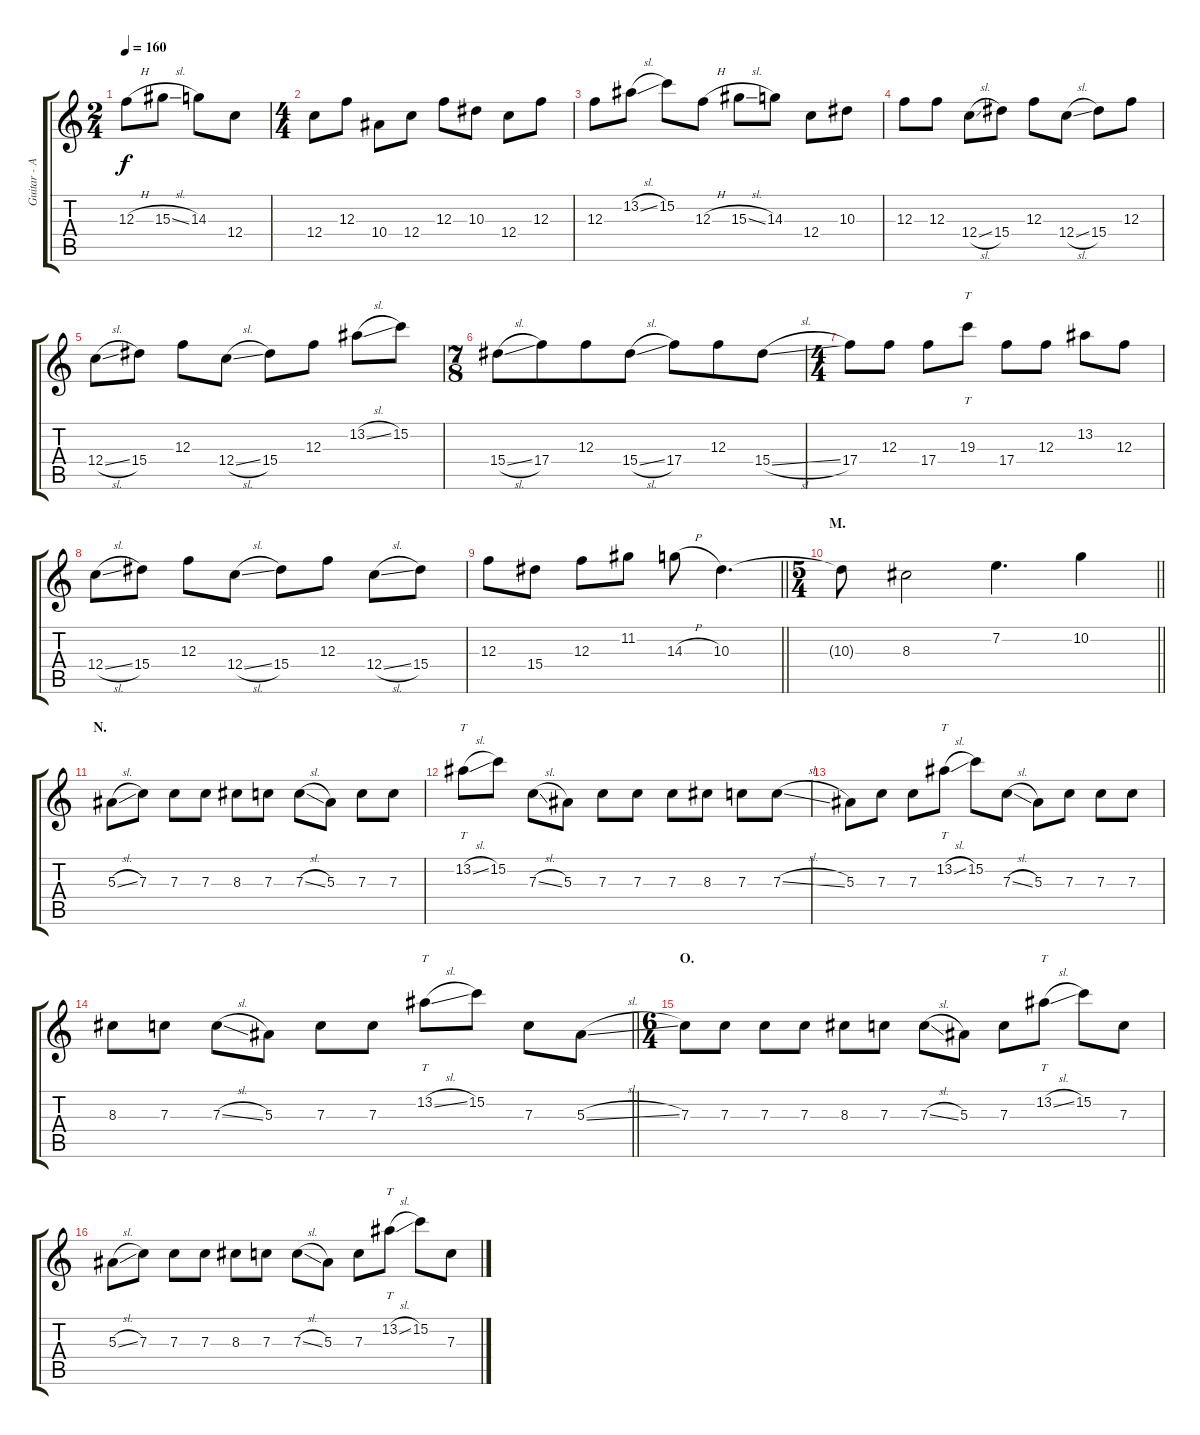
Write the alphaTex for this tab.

\track ("Guitar - Aux. Gtr. - Left" "Guitar - A") {instrument distortionguitar}
\staff {score tabs}
\tuning (D4 A3 F3 C3 G2 C2) {hide}
\ts (2 4)
\tempo 160
\clef g2
\ks c
12.3{h}.8{dy f} 15.3{sl}.8 14.3.8 12.4.8 |
\ts (4 4)
12.4.8 12.3.8 10.4.8 12.4.8 12.3.8 10.3.8 12.4.8 12.3.8 |
12.3.8 13.2{sl}.8 15.2.8 12.3{h}.8 15.3{sl}.8 14.3.8 12.4.8 10.3.8 |
12.3.8 12.3.8 12.4{sl}.8 15.4.8 12.3.8 12.4{sl}.8 15.4.8 12.3.8 |
12.4{sl}.8 15.4.8 12.3.8 12.4{sl}.8 15.4.8 12.3.8 13.2{sl}.8 15.2.8 |
\ts (7 8)
15.4{sl}.8 17.4.8 12.3.8 15.4{sl}.8 17.4.8 12.3.8 15.4{sl}.8 |
\ts (4 4)
17.4.8 12.3.8 17.4.8 19.3.8{tt} 17.4.8 12.3.8 13.2.8 12.3.8 |
12.4{sl}.8 15.4.8 12.3.8 12.4{sl}.8 15.4.8 12.3.8 12.4{sl}.8 15.4.8 |
\barLineRight lightlight
12.3.8 15.4.8 12.3.8 11.2.8 14.3{h}.8 10.3.4{d} |
\ts (5 4)
\section ("" "M.")
\barLineRight lightlight
10.3{t}.8 8.3.2 7.2.4{d} 10.2.4 |
\section ("" "N.")
5.3{sl}.8 7.3.8 7.3.8 7.3.8 8.3.8 7.3.8 7.3{sl}.8 5.3.8 7.3.8 7.3.8 |
13.2{sl}.8{tt} 15.2.8 7.3{sl}.8 5.3.8 7.3.8 7.3.8 7.3.8 8.3.8 7.3.8 7.3{sl}.8 |
5.3.8 7.3.8 7.3.8 13.2{sl}.8{tt} 15.2.8 7.3{sl}.8 5.3.8 7.3.8 7.3.8 7.3.8 |
\barLineRight lightlight
8.3.8 7.3.8 7.3{sl}.8 5.3.8 7.3.8 7.3.8 13.2{sl}.8{tt} 15.2.8 7.3.8 5.3{sl}.8 |
\ts (6 4)
\section ("" "O.")
7.3.8{volume 8} 7.3.8 7.3.8 7.3.8 8.3.8 7.3.8 7.3{sl}.8 5.3.8 7.3.8 13.2{sl}.8{tt} 15.2.8 7.3.8 |
5.3{sl}.8 7.3.8 7.3.8 7.3.8 8.3.8 7.3.8 7.3{sl}.8 5.3.8 7.3.8 13.2{sl}.8{tt} 15.2.8 7.3.8
